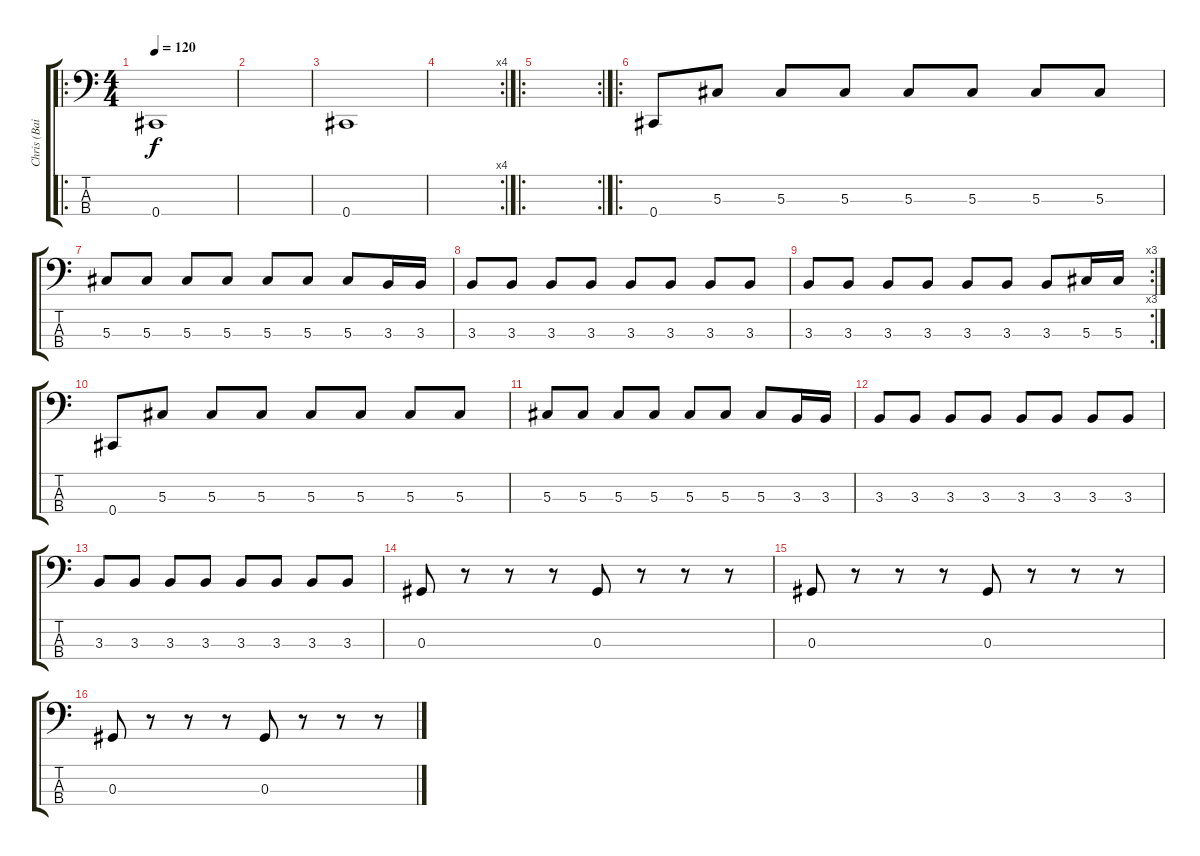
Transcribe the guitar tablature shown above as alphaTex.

\track ("Chris (Baixo)" "Chris (Bai") {instrument electricbasspick}
\staff {score tabs}
\tuning (Gb2 Db2 Ab1 Db1) {hide}
\ro
\ts (4 4)
\tempo 120
\clef f4
\ks c
0.4.1{dy f} |
|
0.4.1 |
\rc 4
|
\ro
\rc 2
|
\ro
0.4.8 5.3.8 5.3.8 5.3.8 5.3.8 5.3.8 5.3.8 5.3.8 |
5.3.8 5.3.8 5.3.8 5.3.8 5.3.8 5.3.8 5.3.8 3.3.16 3.3.16 |
3.3.8 3.3.8 3.3.8 3.3.8 3.3.8 3.3.8 3.3.8 3.3.8 |
\rc 3
3.3.8 3.3.8 3.3.8 3.3.8 3.3.8 3.3.8 3.3.8 5.3.16 5.3.16 |
0.4.8 5.3.8 5.3.8 5.3.8 5.3.8 5.3.8 5.3.8 5.3.8 |
5.3.8 5.3.8 5.3.8 5.3.8 5.3.8 5.3.8 5.3.8 3.3.16 3.3.16 |
3.3.8 3.3.8 3.3.8 3.3.8 3.3.8 3.3.8 3.3.8 3.3.8 |
3.3.8 3.3.8 3.3.8 3.3.8 3.3.8 3.3.8 3.3.8 3.3.8 |
0.3.8 r.8 r.8 r.8 0.3.8 r.8 r.8 r.8 |
0.3.8 r.8 r.8 r.8 0.3.8 r.8 r.8 r.8 |
0.3.8 r.8 r.8 r.8 0.3.8 r.8 r.8 r.8
